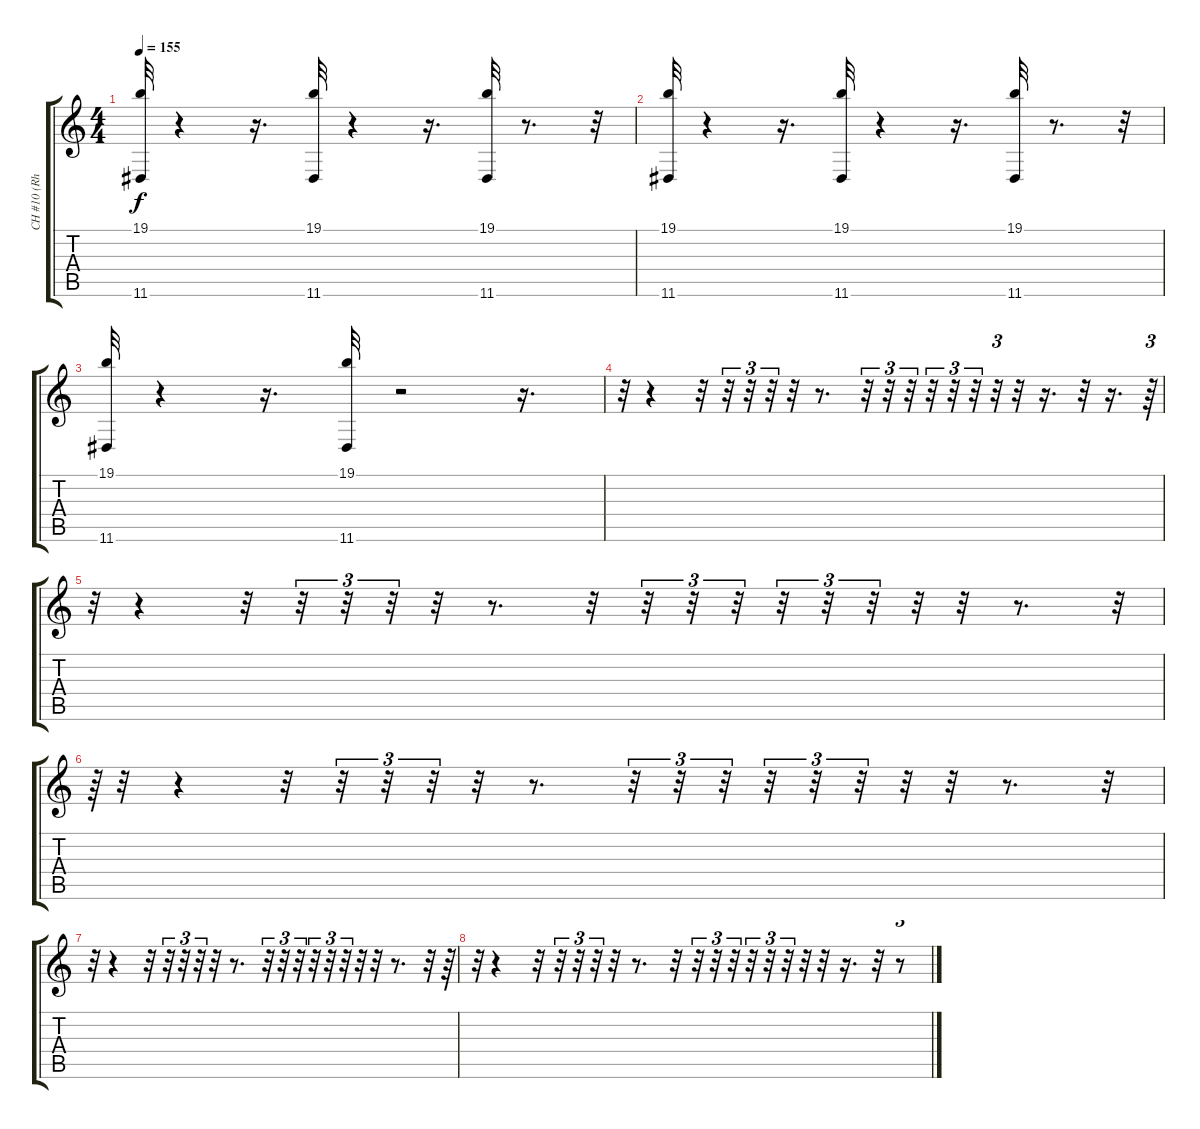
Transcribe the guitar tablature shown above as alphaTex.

\track ("CH #10 (Rhythm channel)" "CH #10 (Rh") {instrument acousticgrandpiano}
\staff {score tabs}
\tuning (E4 B3 G3 D3 A2 E2) {hide}
\ts (4 4)
\tempo 155
\clef g2
\ks c
(19.1 11.6).32{dy f} r.4 r.16{d} (19.1 11.6).32 r.4 r.16{d} (19.1 11.6).32 r.8{d} r.32 |
(19.1 11.6).32 r.4 r.16{d} (19.1 11.6).32 r.4 r.16{d} (19.1 11.6).32 r.8{d} r.32 |
(19.1 11.6).32 r.4 r.16{d} (19.1 11.6).32 r.2 r.16{d} |
r.32 r.4 r.32 r.32{tu (3 2)} r.32{tu (3 2)} r.32{tu (3 2)} r.32 r.8{d} r.32{tu (3 2)} r.32{tu (3 2)} r.32{tu (3 2)} r.32{tu (3 2)} r.32{tu (3 2)} r.32{tu (3 2)} r.32{tu (3 2)} r.32 r.16{d} r.32 r.16{d} r.64{tu (3 2)} |
r.32{tu (3 2)} r.4 r.32 r.32{tu (3 2)} r.32{tu (3 2)} r.32{tu (3 2)} r.32 r.8{d} r.32 r.32{tu (3 2)} r.32{tu (3 2)} r.32{tu (3 2)} r.32{tu (3 2)} r.32{tu (3 2)} r.32{tu (3 2)} r.32{tu (3 2)} r.32 r.8{d} r.32{tu (3 2)} |
r.64{tu (3 2)} r.32 r.4 r.32 r.32{tu (3 2)} r.32{tu (3 2)} r.32{tu (3 2)} r.32 r.8{d} r.32{tu (3 2)} r.32{tu (3 2)} r.32{tu (3 2)} r.32{tu (3 2)} r.32{tu (3 2)} r.32{tu (3 2)} r.32{tu (3 2)} r.32 r.8{d} r.32 |
r.32 r.4 r.32 r.32{tu (3 2)} r.32{tu (3 2)} r.32{tu (3 2)} r.32 r.8{d} r.32{tu (3 2)} r.32{tu (3 2)} r.32{tu (3 2)} r.32{tu (3 2)} r.32{tu (3 2)} r.32{tu (3 2)} r.32{tu (3 2)} r.32 r.8{d} r.32 r.64{tu (3 2)} |
r.32{tu (3 2)} r.4 r.32 r.32{tu (3 2)} r.32{tu (3 2)} r.32{tu (3 2)} r.32 r.8{d} r.32 r.32{tu (3 2)} r.32{tu (3 2)} r.32{tu (3 2)} r.32{tu (3 2)} r.32{tu (3 2)} r.32{tu (3 2)} r.32{tu (3 2)} r.32 r.16{d} r.32 r.8{tu (3 2)}
